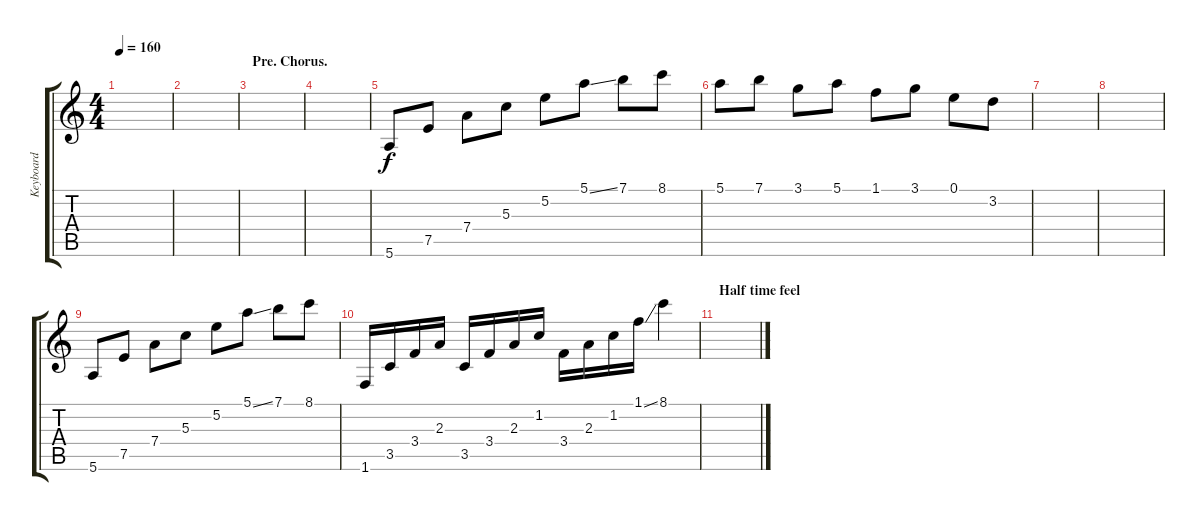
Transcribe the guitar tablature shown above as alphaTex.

\track ("Keyboard" "Keyboard") {instrument stringensemble1}
\staff {score tabs}
\tuning (E5 B4 G4 D4 A3 E3) {hide}
\ts (4 4)
\tempo 160
\clef g2
\ks c
|
|
\section ("" "Pre. Chorus.")
|
|
5.6.8 7.5.8 7.4.8 5.3.8 5.2.8 5.1{ss}.8 7.1.8 8.1.8 |
5.1.8 7.1.8 3.1.8 5.1.8 1.1.8 3.1.8 0.1.8 3.2.8 |
|
|
5.6.8 7.5.8 7.4.8 5.3.8 5.2.8 5.1{ss}.8 7.1.8 8.1.8 |
1.6.16 3.5.16 3.4.16 2.3.16 3.5.16 3.4.16 2.3.16 1.2.16 3.4.16 2.3.16 1.2.16 1.1{ss}.16 8.1.4 |
\section ("" "Half time feel")
